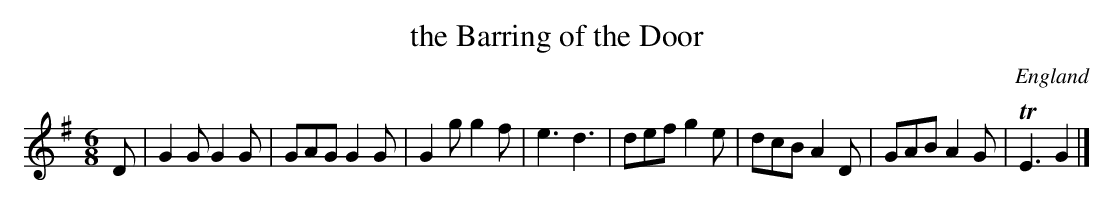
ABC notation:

X:1
T:the Barring of the Door
L:1/8
M:6/8
O:England
K:G
D |\
G2G G2G | GAG G2G | G2g g2f | e3 d3 |\
def g2e | dcB A2D | GAB A2G | TE3 G2 |]
